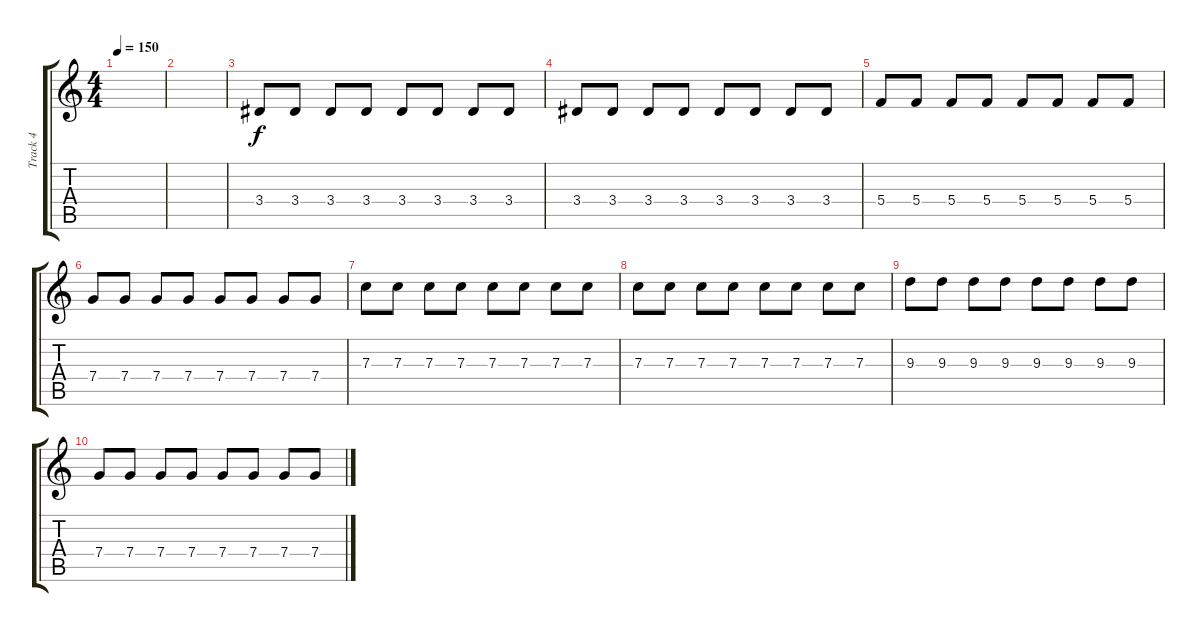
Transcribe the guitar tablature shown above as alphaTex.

\track ("Track 4" "Track 4") {instrument distortionguitar}
\staff {score tabs}
\tuning (D4 A3 F3 C3 G2 C2) {hide}
\ts (4 4)
\tempo 150
\clef g2
\ks c
|
|
3.4.8 3.4.8 3.4.8 3.4.8 3.4.8 3.4.8 3.4.8 3.4.8 |
3.4.8 3.4.8 3.4.8 3.4.8 3.4.8 3.4.8 3.4.8 3.4.8 |
5.4.8 5.4.8 5.4.8 5.4.8 5.4.8 5.4.8 5.4.8 5.4.8 |
7.4.8 7.4.8 7.4.8 7.4.8 7.4.8 7.4.8 7.4.8 7.4.8 |
7.3.8 7.3.8 7.3.8 7.3.8 7.3.8 7.3.8 7.3.8 7.3.8 |
7.3.8 7.3.8 7.3.8 7.3.8 7.3.8 7.3.8 7.3.8 7.3.8 |
9.3.8 9.3.8 9.3.8 9.3.8 9.3.8 9.3.8 9.3.8 9.3.8 |
7.4.8 7.4.8 7.4.8 7.4.8 7.4.8 7.4.8 7.4.8 7.4.8
